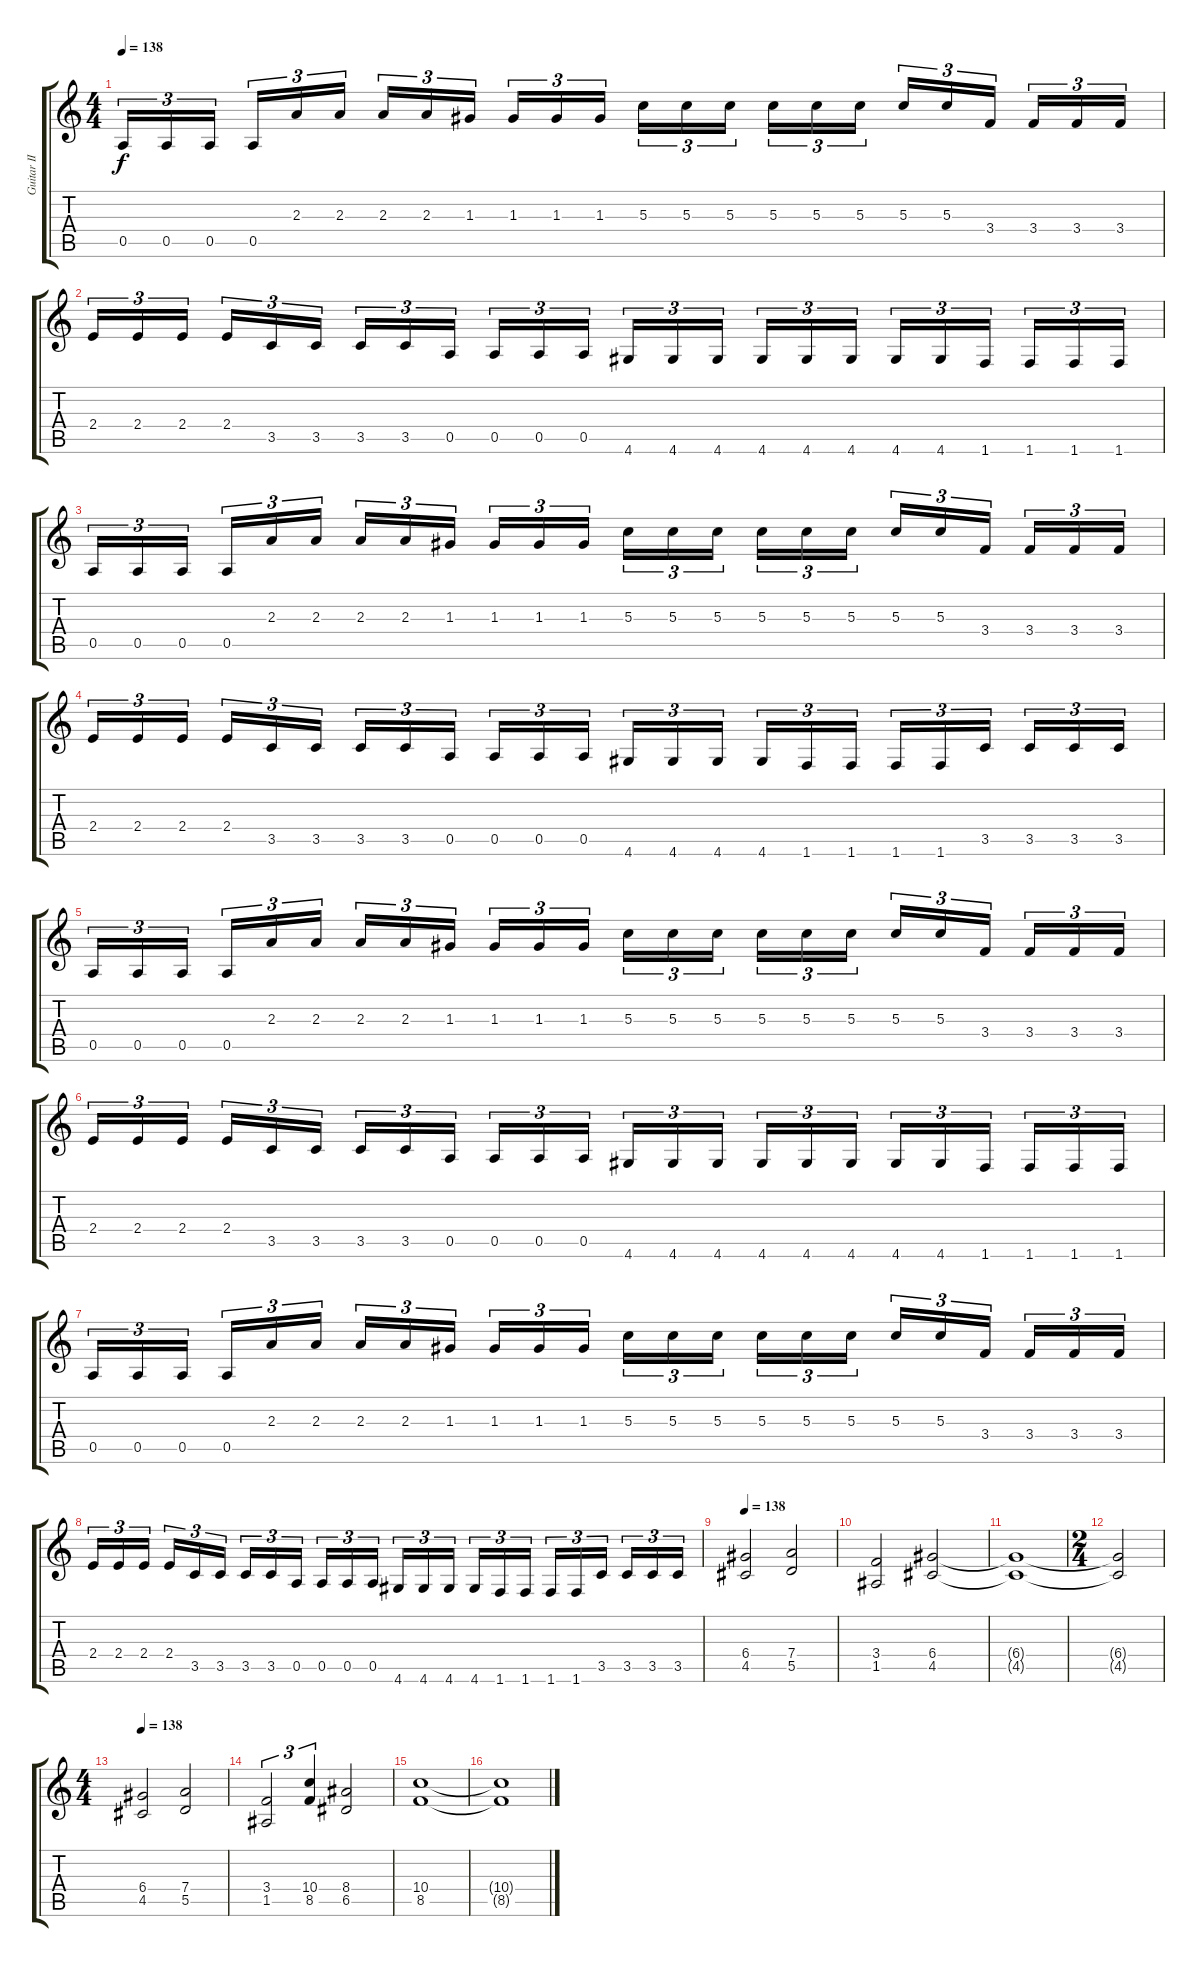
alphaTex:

\track ("Guitar II" "Guitar II") {instrument distortionguitar}
\staff {score tabs}
\tuning (E4 B3 G3 D3 A2 E2) {hide}
\ts (4 4)
\tempo 138
\clef g2
\ks c
0.5.16{tu (3 2) dy f} 0.5.16{tu (3 2)} 0.5.16{tu (3 2)} 0.5.16{tu (3 2)} 2.3.16{tu (3 2)} 2.3.16{tu (3 2)} 2.3.16{tu (3 2)} 2.3.16{tu (3 2)} 1.3.16{tu (3 2)} 1.3.16{tu (3 2)} 1.3.16{tu (3 2)} 1.3.16{tu (3 2)} 5.3.16{tu (3 2)} 5.3.16{tu (3 2)} 5.3.16{tu (3 2)} 5.3.16{tu (3 2)} 5.3.16{tu (3 2)} 5.3.16{tu (3 2)} 5.3.16{tu (3 2)} 5.3.16{tu (3 2)} 3.4.16{tu (3 2)} 3.4.16{tu (3 2)} 3.4.16{tu (3 2)} 3.4.16{tu (3 2)} |
2.4.16{tu (3 2)} 2.4.16{tu (3 2)} 2.4.16{tu (3 2)} 2.4.16{tu (3 2)} 3.5.16{tu (3 2)} 3.5.16{tu (3 2)} 3.5.16{tu (3 2)} 3.5.16{tu (3 2)} 0.5.16{tu (3 2)} 0.5.16{tu (3 2)} 0.5.16{tu (3 2)} 0.5.16{tu (3 2)} 4.6.16{tu (3 2)} 4.6.16{tu (3 2)} 4.6.16{tu (3 2)} 4.6.16{tu (3 2)} 4.6.16{tu (3 2)} 4.6.16{tu (3 2)} 4.6.16{tu (3 2)} 4.6.16{tu (3 2)} 1.6.16{tu (3 2)} 1.6.16{tu (3 2)} 1.6.16{tu (3 2)} 1.6.16{tu (3 2)} |
0.5.16{tu (3 2)} 0.5.16{tu (3 2)} 0.5.16{tu (3 2)} 0.5.16{tu (3 2)} 2.3.16{tu (3 2)} 2.3.16{tu (3 2)} 2.3.16{tu (3 2)} 2.3.16{tu (3 2)} 1.3.16{tu (3 2)} 1.3.16{tu (3 2)} 1.3.16{tu (3 2)} 1.3.16{tu (3 2)} 5.3.16{tu (3 2)} 5.3.16{tu (3 2)} 5.3.16{tu (3 2)} 5.3.16{tu (3 2)} 5.3.16{tu (3 2)} 5.3.16{tu (3 2)} 5.3.16{tu (3 2)} 5.3.16{tu (3 2)} 3.4.16{tu (3 2)} 3.4.16{tu (3 2)} 3.4.16{tu (3 2)} 3.4.16{tu (3 2)} |
2.4.16{tu (3 2)} 2.4.16{tu (3 2)} 2.4.16{tu (3 2)} 2.4.16{tu (3 2)} 3.5.16{tu (3 2)} 3.5.16{tu (3 2)} 3.5.16{tu (3 2)} 3.5.16{tu (3 2)} 0.5.16{tu (3 2)} 0.5.16{tu (3 2)} 0.5.16{tu (3 2)} 0.5.16{tu (3 2)} 4.6.16{tu (3 2)} 4.6.16{tu (3 2)} 4.6.16{tu (3 2)} 4.6.16{tu (3 2)} 1.6.16{tu (3 2)} 1.6.16{tu (3 2)} 1.6.16{tu (3 2)} 1.6.16{tu (3 2)} 3.5.16{tu (3 2)} 3.5.16{tu (3 2)} 3.5.16{tu (3 2)} 3.5.16{tu (3 2)} |
0.5.16{tu (3 2)} 0.5.16{tu (3 2)} 0.5.16{tu (3 2)} 0.5.16{tu (3 2)} 2.3.16{tu (3 2)} 2.3.16{tu (3 2)} 2.3.16{tu (3 2)} 2.3.16{tu (3 2)} 1.3.16{tu (3 2)} 1.3.16{tu (3 2)} 1.3.16{tu (3 2)} 1.3.16{tu (3 2)} 5.3.16{tu (3 2)} 5.3.16{tu (3 2)} 5.3.16{tu (3 2)} 5.3.16{tu (3 2)} 5.3.16{tu (3 2)} 5.3.16{tu (3 2)} 5.3.16{tu (3 2)} 5.3.16{tu (3 2)} 3.4.16{tu (3 2)} 3.4.16{tu (3 2)} 3.4.16{tu (3 2)} 3.4.16{tu (3 2)} |
2.4.16{tu (3 2)} 2.4.16{tu (3 2)} 2.4.16{tu (3 2)} 2.4.16{tu (3 2)} 3.5.16{tu (3 2)} 3.5.16{tu (3 2)} 3.5.16{tu (3 2)} 3.5.16{tu (3 2)} 0.5.16{tu (3 2)} 0.5.16{tu (3 2)} 0.5.16{tu (3 2)} 0.5.16{tu (3 2)} 4.6.16{tu (3 2)} 4.6.16{tu (3 2)} 4.6.16{tu (3 2)} 4.6.16{tu (3 2)} 4.6.16{tu (3 2)} 4.6.16{tu (3 2)} 4.6.16{tu (3 2)} 4.6.16{tu (3 2)} 1.6.16{tu (3 2)} 1.6.16{tu (3 2)} 1.6.16{tu (3 2)} 1.6.16{tu (3 2)} |
0.5.16{tu (3 2)} 0.5.16{tu (3 2)} 0.5.16{tu (3 2)} 0.5.16{tu (3 2)} 2.3.16{tu (3 2)} 2.3.16{tu (3 2)} 2.3.16{tu (3 2)} 2.3.16{tu (3 2)} 1.3.16{tu (3 2)} 1.3.16{tu (3 2)} 1.3.16{tu (3 2)} 1.3.16{tu (3 2)} 5.3.16{tu (3 2)} 5.3.16{tu (3 2)} 5.3.16{tu (3 2)} 5.3.16{tu (3 2)} 5.3.16{tu (3 2)} 5.3.16{tu (3 2)} 5.3.16{tu (3 2)} 5.3.16{tu (3 2)} 3.4.16{tu (3 2)} 3.4.16{tu (3 2)} 3.4.16{tu (3 2)} 3.4.16{tu (3 2)} |
2.4.16{tu (3 2)} 2.4.16{tu (3 2)} 2.4.16{tu (3 2)} 2.4.16{tu (3 2)} 3.5.16{tu (3 2)} 3.5.16{tu (3 2)} 3.5.16{tu (3 2)} 3.5.16{tu (3 2)} 0.5.16{tu (3 2)} 0.5.16{tu (3 2)} 0.5.16{tu (3 2)} 0.5.16{tu (3 2)} 4.6.16{tu (3 2)} 4.6.16{tu (3 2)} 4.6.16{tu (3 2)} 4.6.16{tu (3 2)} 1.6.16{tu (3 2)} 1.6.16{tu (3 2)} 1.6.16{tu (3 2)} 1.6.16{tu (3 2)} 3.5.16{tu (3 2)} 3.5.16{tu (3 2)} 3.5.16{tu (3 2)} 3.5.16{tu (3 2)} |
\tempo 138
(6.4 4.5).2 (7.4 5.5).2 |
(3.4 1.5).2 (6.4 4.5).2 |
(6.4{t} 4.5{t}).1 |
\ts (2 4)
(6.4{t} 4.5{t}).2 |
\ts (4 4)
\tempo 138
(6.4 4.5).2 (7.4 5.5).2 |
(3.4 1.5).2{tu (3 2)} (10.4 8.5).4{tu (3 2)} (8.4 6.5).2 |
(10.4 8.5).1 |
(10.4{t} 8.5{t}).1
